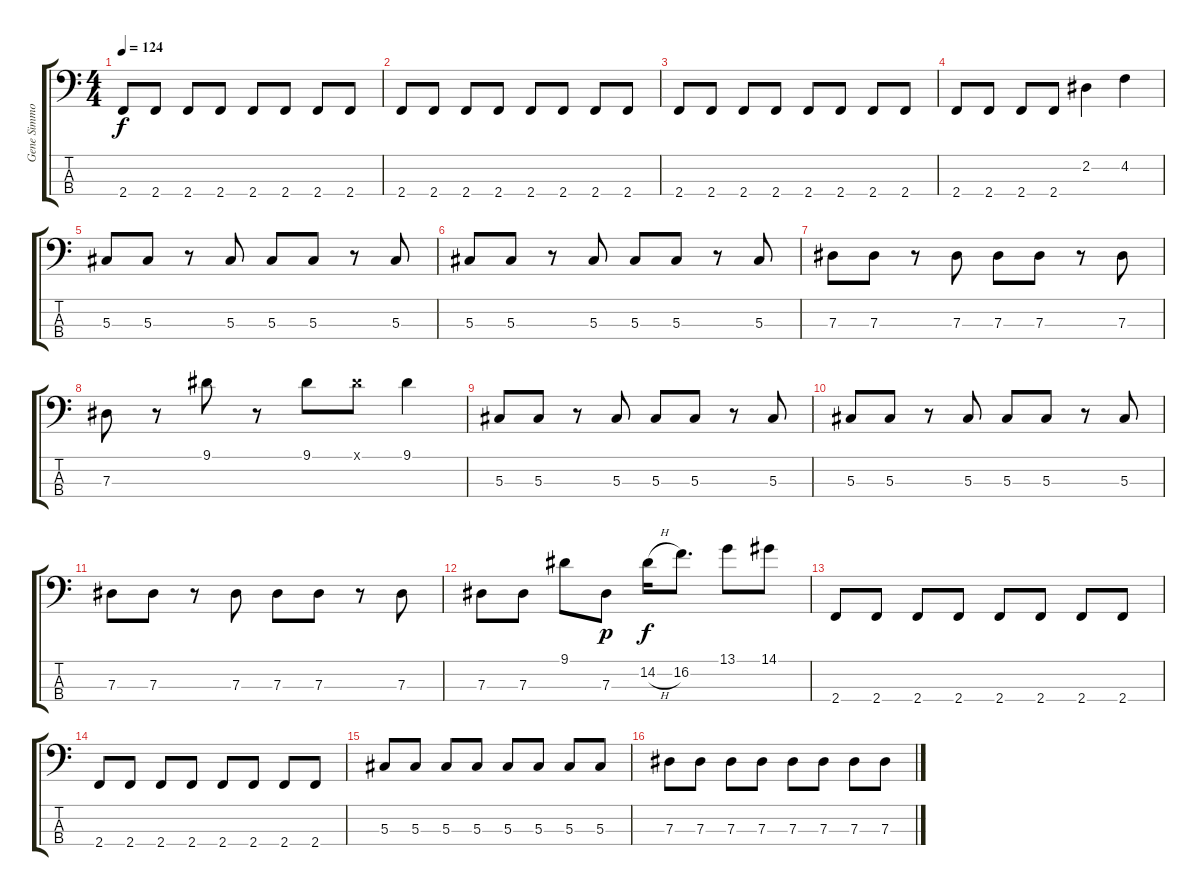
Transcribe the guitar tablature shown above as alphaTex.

\track ("Gene Simmons" "Gene Simmo") {instrument electricbassfinger}
\staff {score tabs}
\tuning (Gb2 Db2 Ab1 Eb1) {hide}
\ts (4 4)
\tempo 124
\clef f4
\ks c
2.4.8{dy f} 2.4.8 2.4.8 2.4.8 2.4.8 2.4.8 2.4.8 2.4.8 |
2.4.8 2.4.8 2.4.8 2.4.8 2.4.8 2.4.8 2.4.8 2.4.8 |
2.4.8 2.4.8 2.4.8 2.4.8 2.4.8 2.4.8 2.4.8 2.4.8 |
2.4.8 2.4.8 2.4.8 2.4.8 2.2.4 4.2.4 |
5.3.8 5.3.8 r.8 5.3.8 5.3.8 5.3.8 r.8 5.3.8 |
5.3.8 5.3.8 r.8 5.3.8 5.3.8 5.3.8 r.8 5.3.8 |
7.3.8 7.3.8 r.8 7.3.8 7.3.8 7.3.8 r.8 7.3.8 |
7.3.8 r.8 9.1.8 r.8 9.1.8 9.1{x}.8 9.1.4 |
5.3.8 5.3.8 r.8 5.3.8 5.3.8 5.3.8 r.8 5.3.8 |
5.3.8 5.3.8 r.8 5.3.8 5.3.8 5.3.8 r.8 5.3.8 |
7.3.8 7.3.8 r.8 7.3.8 7.3.8 7.3.8 r.8 7.3.8 |
7.3.8 7.3.8 9.1.8 7.3.8{dy p} 14.2{h}.16{dy f} 16.2.8{d} 13.1.8 14.1.8 |
2.4.8 2.4.8 2.4.8 2.4.8 2.4.8 2.4.8 2.4.8 2.4.8 |
2.4.8 2.4.8 2.4.8 2.4.8 2.4.8 2.4.8 2.4.8 2.4.8 |
5.3.8 5.3.8 5.3.8 5.3.8 5.3.8 5.3.8 5.3.8 5.3.8 |
7.3.8 7.3.8 7.3.8 7.3.8 7.3.8 7.3.8 7.3.8 7.3.8
